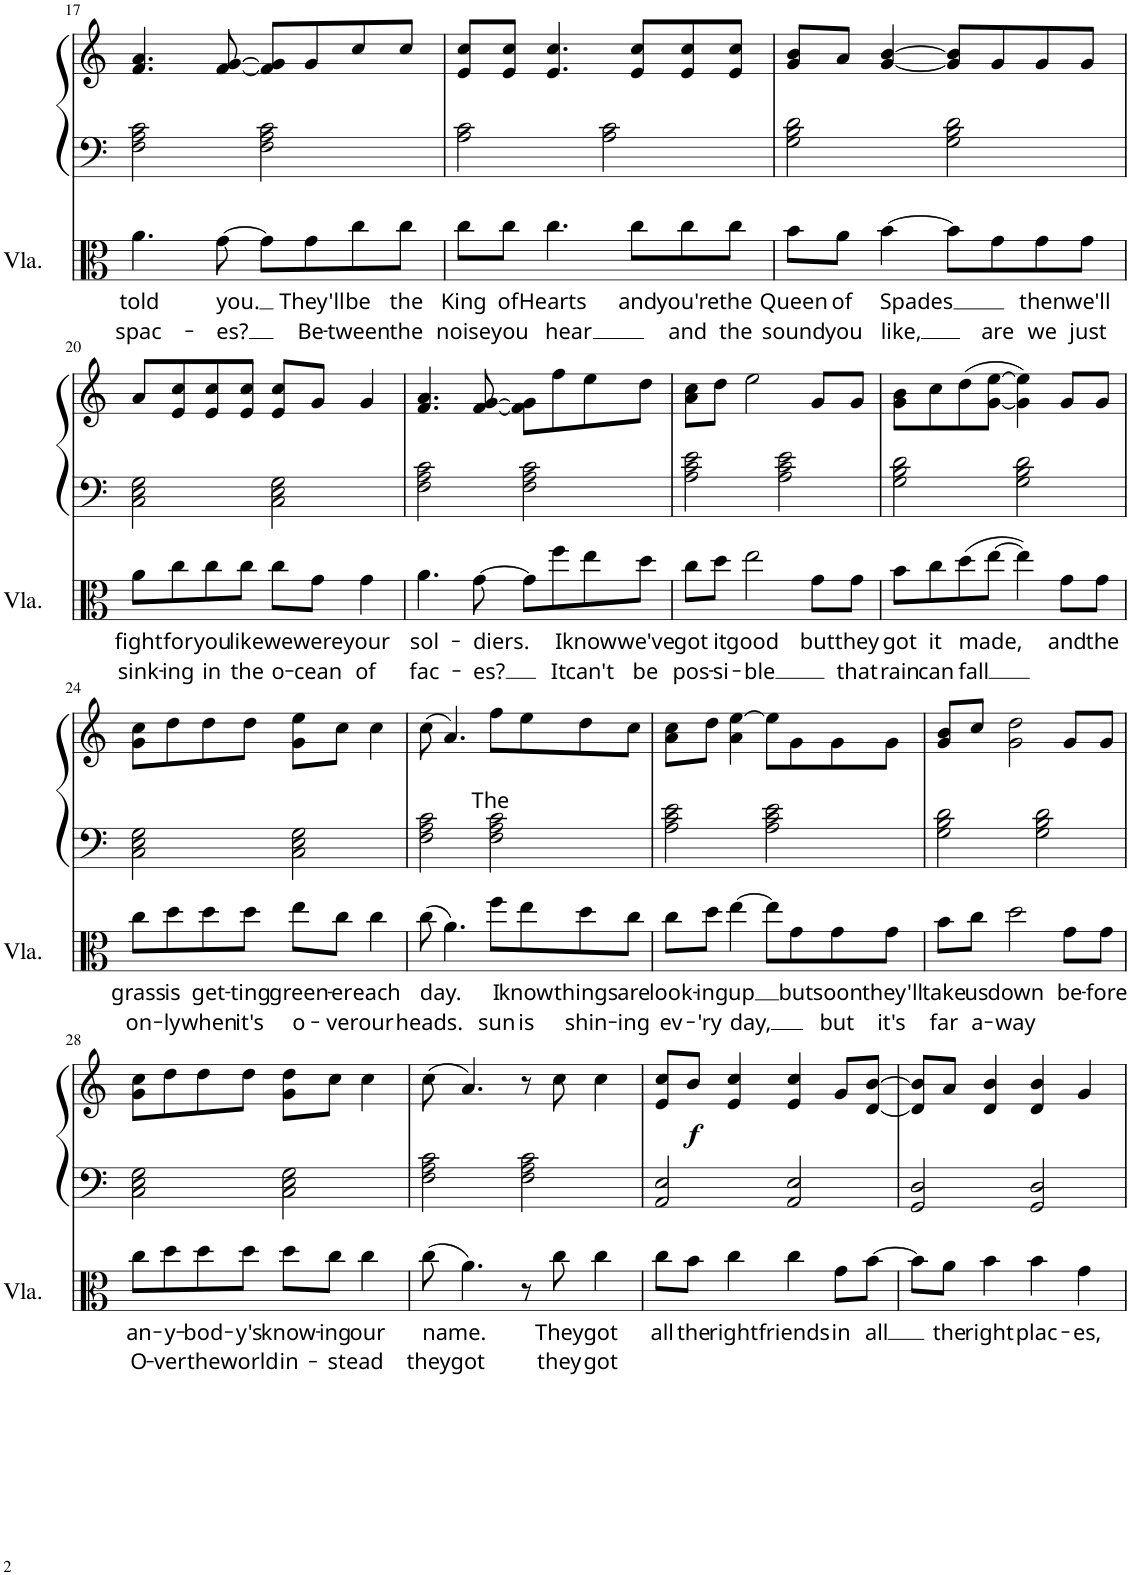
**kern	**text	**text	**kern	**kern	**dynam
*part2	*part2	*part2	*part1	*part1	*part1
*staff3	*staff3	*staff3	*staff2	*staff1	*staff1/2
*I"Viola	*	*	*I"Piano	*	*
*I'Vla.	*	*	*I'Pno	*	*
!!LO:PB:g=z
*clefC3	*	*	*clefF4	*clefG2	*
*k[]	*	*	*k[]	*k[]	*
*M4/4	*	*	*M4/4	*M4/4	*
=17	=17	=17	=17	=17	=17
!	!LO:LY:b	!LO:LY:b	!	!	!
4.a\	told	spac-	2F\ 2A\ 2c\	4.f/ 4.a/	.
!	!LO:LY:b	!LO:LY:b	!	!	!
[8g\	you.	-es?	.	[8f/ [8g/	.
8g\L]	.	.	2F\ 2A\ 2c\	8f/] 8g/]L	.
!	!LO:LY:b	!LO:LY:b	!	!	!
8g\	They'll	Be-	.	8g/	.
!	!LO:LY:b	!LO:LY:b	!	!	!
8cc\	be	-tween	.	8cc/	.
!	!LO:LY:b	!LO:LY:b	!	!	!
8cc\J	the	the	.	8cc/J	.
=18	=18	=18	=18	=18	=18
!	!LO:LY:b	!LO:LY:b	!	!	!
8cc\L	King	noise	2A\ 2c\	8e/ 8cc/L	.
!	!LO:LY:b	!LO:LY:b	!	!	!
8cc\J	of	you	.	8e/ 8cc/J	.
!	!LO:LY:b	!LO:LY:b	!	!	!
4.cc\	Hearts	hear	.	4.e/ 4.cc/	.
.	.	.	2A\ 2c\	.	.
!	!LO:LY:b	!	!	!	!
8cc\L	and	.	.	8e/ 8cc/L	.
!	!LO:LY:b	!LO:LY:b	!	!	!
8cc\	you're	and	.	8e/ 8cc/	.
!	!LO:LY:b	!LO:LY:b	!	!	!
8cc\J	the	the	.	8e/ 8cc/J	.
=19	=19	=19	=19	=19	=19
!	!LO:LY:b	!LO:LY:b	!	!	!
8b\L	Queen	sound	2G\ 2B\ 2d\	8g/ 8b/L	.
!	!LO:LY:b	!LO:LY:b	!	!	!
8a\J	of	you	.	8a/J	.
!	!LO:LY:b	!LO:LY:b	!	!	!
[4b\	Spades	like,	.	[4g/ [4b/	.
8b\L]	.	.	2G\ 2B\ 2d\	8g/] 8b/]L	.
!	!	!LO:LY:b	!	!	!
8g\	.	are	.	8g/	.
!	!LO:LY:b	!LO:LY:b	!	!	!
8g\	then	we	.	8g/	.
!	!LO:LY:b	!LO:LY:b	!	!	!
8g\J	we'll	just	.	8g/J	.
!!LO:LB:g=z
=20	=20	=20	=20	=20	=20
!	!LO:LY:b	!LO:LY:b	!	!	!
8a\L	fight	sink-	2C\ 2E\ 2G\	8a/L	.
!	!LO:LY:b	!LO:LY:b	!	!	!
8cc\	for	-ing	.	8e/ 8cc/	.
!	!LO:LY:b	!LO:LY:b	!	!	!
8cc\	you	in	.	8e/ 8cc/	.
!	!LO:LY:b	!LO:LY:b	!	!	!
8cc\J	like	the	.	8e/ 8cc/J	.
!	!LO:LY:b	!LO:LY:b	!	!	!
8cc\L	we	o-	2C\ 2E\ 2G\	8e/ 8cc/L	.
!	!LO:LY:b	!LO:LY:b	!	!	!
8g\J	were	-cean	.	8g/J	.
!	!LO:LY:b	!LO:LY:b	!	!	!
4g\	your	of	.	4g/	.
=21	=21	=21	=21	=21	=21
!	!LO:LY:b	!LO:LY:b	!	!	!
4.a\	sol-	fac-	2F\ 2A\ 2c\	4.f/ 4.a/	.
!	!LO:LY:b	!LO:LY:b	!	!	!
[8g\	-diers.	-es?	.	[8f/ [8g/	.
8g\L]	.	.	2F\ 2A\ 2c\	8f\] 8g\]L	.
!	!LO:LY:b	!LO:LY:b	!	!	!
8ff\	I	It	.	8ff\	.
!	!LO:LY:b	!LO:LY:b	!	!	!
8ee\	know	can't	.	8ee\	.
!	!LO:LY:b	!LO:LY:b	!	!	!
8dd\J	we've	be	.	8dd\J	.
=22	=22	=22	=22	=22	=22
!	!LO:LY:b	!LO:LY:b	!	!	!
8cc\L	got	pos-	2A\ 2c\ 2e\	8a\ 8cc\L	.
!	!LO:LY:b	!LO:LY:b	!	!	!
8dd\J	it	-si-	.	8dd\J	.
!	!LO:LY:b	!LO:LY:b	!	!	!
2ee\	good	-ble	.	2ee\	.
.	.	.	2A\ 2c\ 2e\	.	.
!	!LO:LY:b	!	!	!	!
8g\L	but	.	.	8g/L	.
!	!LO:LY:b	!LO:LY:b	!	!	!
8g\J	they	that	.	8g/J	.
=23	=23	=23	=23	=23	=23
!	!LO:LY:b	!LO:LY:b	!	!	!
8b\L	got	rain	2G\ 2B\ 2d\	8g\ 8b\L	.
!	!LO:LY:b	!LO:LY:b	!	!	!
8cc\	it	can	.	8cc\	.
!	!LO:LY:b	!LO:LY:b	!	!	!
(8dd\	made,	fall	.	(8dd\	.
[8ee\J	.	.	.	[8g\ [8ee\J	.
4ee\])	.	.	2G\ 2B\ 2d\	4g\] 4ee\])	.
!	!LO:LY:b	!	!	!	!
8g\L	and	.	.	8g/L	.
!	!LO:LY:b	!	!	!	!
8g\J	the	.	.	8g/J	.
!!LO:LB:g=z
=24	=24	=24	=24	=24	=24
!	!LO:LY:b	!LO:LY:b	!	!	!
8cc\L	grass	on-	2C\ 2E\ 2G\	8g\ 8cc\L	.
!	!LO:LY:b	!LO:LY:b	!	!	!
8dd\	is	-ly	.	8dd\	.
!	!LO:LY:b	!LO:LY:b	!	!	!
8dd\	get-	when	.	8dd\	.
!	!LO:LY:b	!LO:LY:b	!	!	!
8dd\J	-ting	it's	.	8dd\J	.
!	!LO:LY:b	!LO:LY:b	!	!	!
8ee\L	green-	o-	2C\ 2E\ 2G\	8g\ 8ee\L	.
!	!LO:LY:b	!LO:LY:b	!	!	!
8cc\J	-er	-ver	.	8cc\J	.
!	!LO:LY:b	!LO:LY:b	!	!	!
4cc\	each	our	.	4cc\	.
=25	=25	=25	=25	=25	=25
!	!LO:LY:b	!LO:LY:b	!	!	!
(8cc\	day.	heads.	2F\ 2A\ 2c\	(8cc\	.
!	!	!	!	!LO:TX:b:t=The	!
4.a\)	.	.	.	4.a/)	.
!	!LO:LY:b	!LO:LY:b	!	!	!
8ff\L	I	sun	2F\ 2A\ 2c\	8ff\L	.
!	!LO:LY:b	!LO:LY:b	!	!	!
8ee\	know	is	.	8ee\	.
!	!LO:LY:b	!LO:LY:b	!	!	!
8dd\	things	shin-	.	8dd\	.
!	!LO:LY:b	!LO:LY:b	!	!	!
8cc\J	are	-ing	.	8cc\J	.
=26	=26	=26	=26	=26	=26
!	!LO:LY:b	!LO:LY:b	!	!	!
8cc\L	look-	ev-	2A\ 2c\ 2e\	8a\ 8cc\L	.
!	!LO:LY:b	!LO:LY:b	!	!	!
8dd\J	-ing	-'ry	.	8dd\J	.
!	!LO:LY:b	!LO:LY:b	!	!	!
[4ee\	up	day,	.	4a\ [4ee\	.
8ee\L]	.	.	2A\ 2c\ 2e\	8ee\L]	.
!	!LO:LY:b	!	!	!	!
8g\	but	.	.	8g\	.
!	!LO:LY:b	!LO:LY:b	!	!	!
8g\	soon	but	.	8g\	.
!	!LO:LY:b	!LO:LY:b	!	!	!
8g\J	they'll	it's	.	8g\J	.
=27	=27	=27	=27	=27	=27
!	!LO:LY:b	!LO:LY:b	!	!	!
8b\L	take	far	2G\ 2B\ 2d\	8g/ 8b/L	.
!	!LO:LY:b	!LO:LY:b	!	!	!
8cc\J	us	a-	.	8cc/J	.
!	!LO:LY:b	!LO:LY:b	!	!	!
2dd\	down	-way	.	2g\ 2dd\	.
.	.	.	2G\ 2B\ 2d\	.	.
!	!LO:LY:b	!	!	!	!
8g\L	be-	.	.	8g/L	.
!	!LO:LY:b	!	!	!	!
8g\J	-fore	.	.	8g/J	.
!!LO:LB:g=z
=28	=28	=28	=28	=28	=28
!	!LO:LY:b	!LO:LY:b	!	!	!
8cc\L	an-	O-	2C\ 2E\ 2G\	8g\ 8cc\L	.
!	!LO:LY:b	!LO:LY:b	!	!	!
8dd\	-y-	-ver	.	8dd\	.
!	!LO:LY:b	!LO:LY:b	!	!	!
8dd\	-bod-	the	.	8dd\	.
!	!LO:LY:b	!LO:LY:b	!	!	!
8dd\J	-y's	world	.	8dd\J	.
!	!LO:LY:b	!LO:LY:b	!	!	!
8dd\L	know-	in-	2C\ 2E\ 2G\	8g\ 8dd\L	.
!	!LO:LY:b	!LO:LY:b	!	!	!
8cc\J	-ing	-stead	.	8cc\J	.
!	!LO:LY:b	!	!	!	!
4cc\	our	.	.	4cc\	.
=29	=29	=29	=29	=29	=29
!	!LO:LY:b	!LO:LY:b	!	!	!
(8cc\	name.	they	2F\ 2A\ 2c\	(8cc\	.
!	!	!LO:LY:b	!	!	!
4.a\)	.	got	.	4.a/)	.
8r	.	.	2F\ 2A\ 2c\	8r	.
!	!LO:LY:b	!LO:LY:b	!	!	!
8cc\	They	they	.	8cc\	.
!	!LO:LY:b	!LO:LY:b	!	!	!
4cc\	got	got	.	4cc\	.
=30	=30	=30	=30	=30	=30
!	!LO:LY:b	!	!	!	!
8cc\L	all	.	2AA/ 2E/	8e/ 8cc/L	.
!	!LO:LY:b	!	!	!	!LO:DY:b
8b\J	the	.	.	8b/J	f
!	!LO:LY:b	!	!	!	!
4cc\	right	.	.	4e/ 4cc/	.
!	!LO:LY:b	!	!	!	!
4cc\	friends	.	2AA/ 2E/	4e/ 4cc/	.
!	!LO:LY:b	!	!	!	!
8g\L	in	.	.	8g/L	.
!	!LO:LY:b	!	!	!	!
[8b\J	all	.	.	[8d/ [8b/J	.
=31	=31	=31	=31	=31	=31
8b\L]	.	.	2GG/ 2D/	8d/] 8b/]L	.
!	!LO:LY:b	!	!	!	!
8a\J	the	.	.	8a/J	.
!	!LO:LY:b	!	!	!	!
4b\	right	.	.	4d/ 4b/	.
!	!LO:LY:b	!	!	!	!
4b\	plac-	.	2GG/ 2D/	4d/ 4b/	.
!	!LO:LY:b	!	!	!	!
4g\	-es,	.	.	4g/	.
=	=	=	=	=	=
*-	*-	*-	*-	*-	*-
